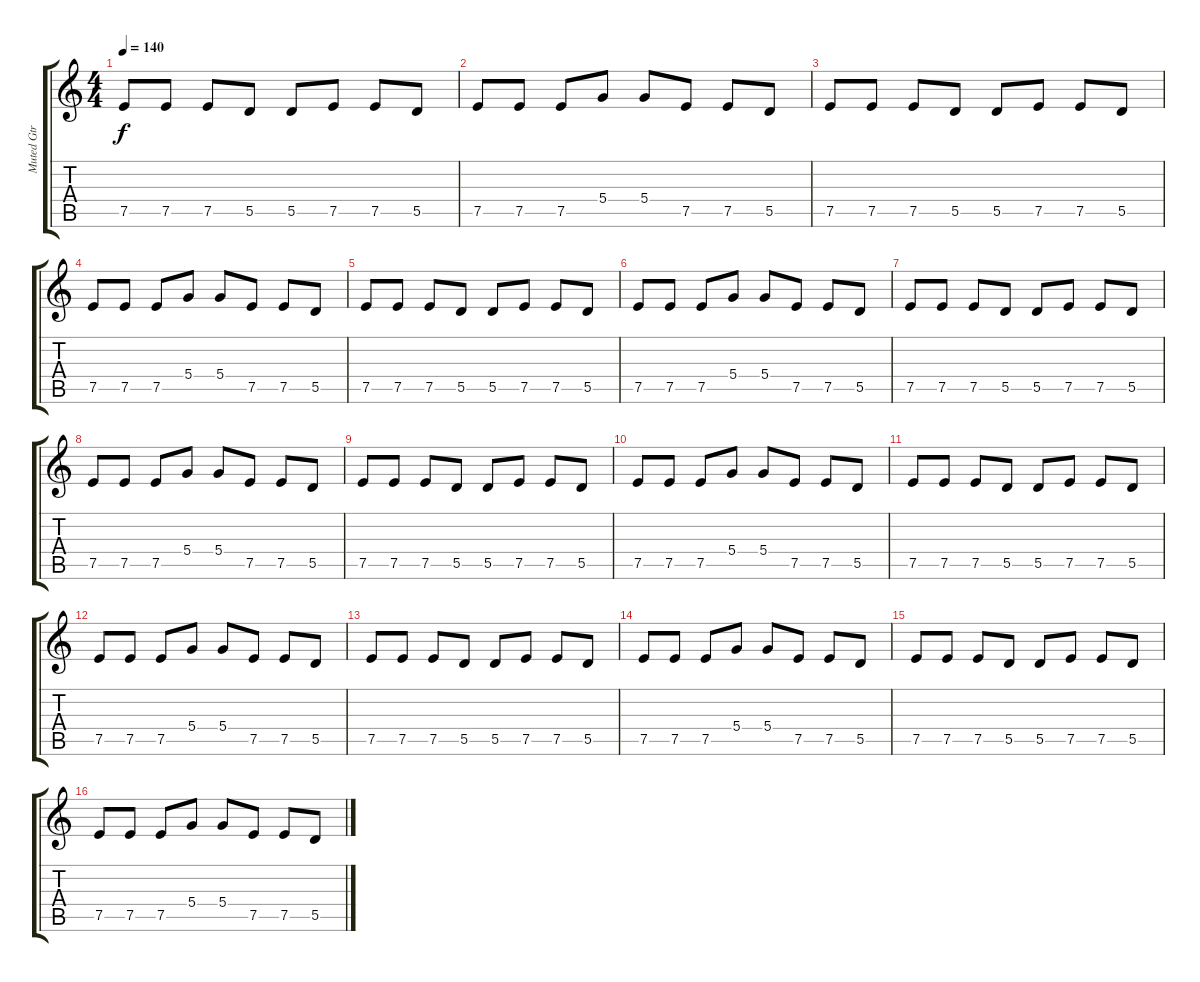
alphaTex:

\track ("Muted Gtr" "Muted Gtr") {instrument electricguitarmuted}
\staff {score tabs}
\tuning (E4 B3 G3 D3 A2 E2) {hide}
\ts (4 4)
\tempo 140
\clef g2
\ks c
7.5.8{dy f} 7.5.8 7.5.8 5.5.8 5.5.8 7.5.8 7.5.8 5.5.8 |
7.5.8 7.5.8 7.5.8 5.4.8 5.4.8 7.5.8 7.5.8 5.5.8 |
7.5.8 7.5.8 7.5.8 5.5.8 5.5.8 7.5.8 7.5.8 5.5.8 |
7.5.8 7.5.8 7.5.8 5.4.8 5.4.8 7.5.8 7.5.8 5.5.8 |
7.5.8 7.5.8 7.5.8 5.5.8 5.5.8 7.5.8 7.5.8 5.5.8 |
7.5.8 7.5.8 7.5.8 5.4.8 5.4.8 7.5.8 7.5.8 5.5.8 |
7.5.8 7.5.8 7.5.8 5.5.8 5.5.8 7.5.8 7.5.8 5.5.8 |
7.5.8 7.5.8 7.5.8 5.4.8 5.4.8 7.5.8 7.5.8 5.5.8 |
7.5.8 7.5.8 7.5.8 5.5.8 5.5.8 7.5.8 7.5.8 5.5.8 |
7.5.8 7.5.8 7.5.8 5.4.8 5.4.8 7.5.8 7.5.8 5.5.8 |
7.5.8 7.5.8 7.5.8 5.5.8 5.5.8 7.5.8 7.5.8 5.5.8 |
7.5.8 7.5.8 7.5.8 5.4.8 5.4.8 7.5.8 7.5.8 5.5.8 |
7.5.8 7.5.8 7.5.8 5.5.8 5.5.8 7.5.8 7.5.8 5.5.8 |
7.5.8 7.5.8 7.5.8 5.4.8 5.4.8 7.5.8 7.5.8 5.5.8 |
7.5.8 7.5.8 7.5.8 5.5.8 5.5.8 7.5.8 7.5.8 5.5.8 |
7.5.8 7.5.8 7.5.8 5.4.8 5.4.8 7.5.8 7.5.8 5.5.8
